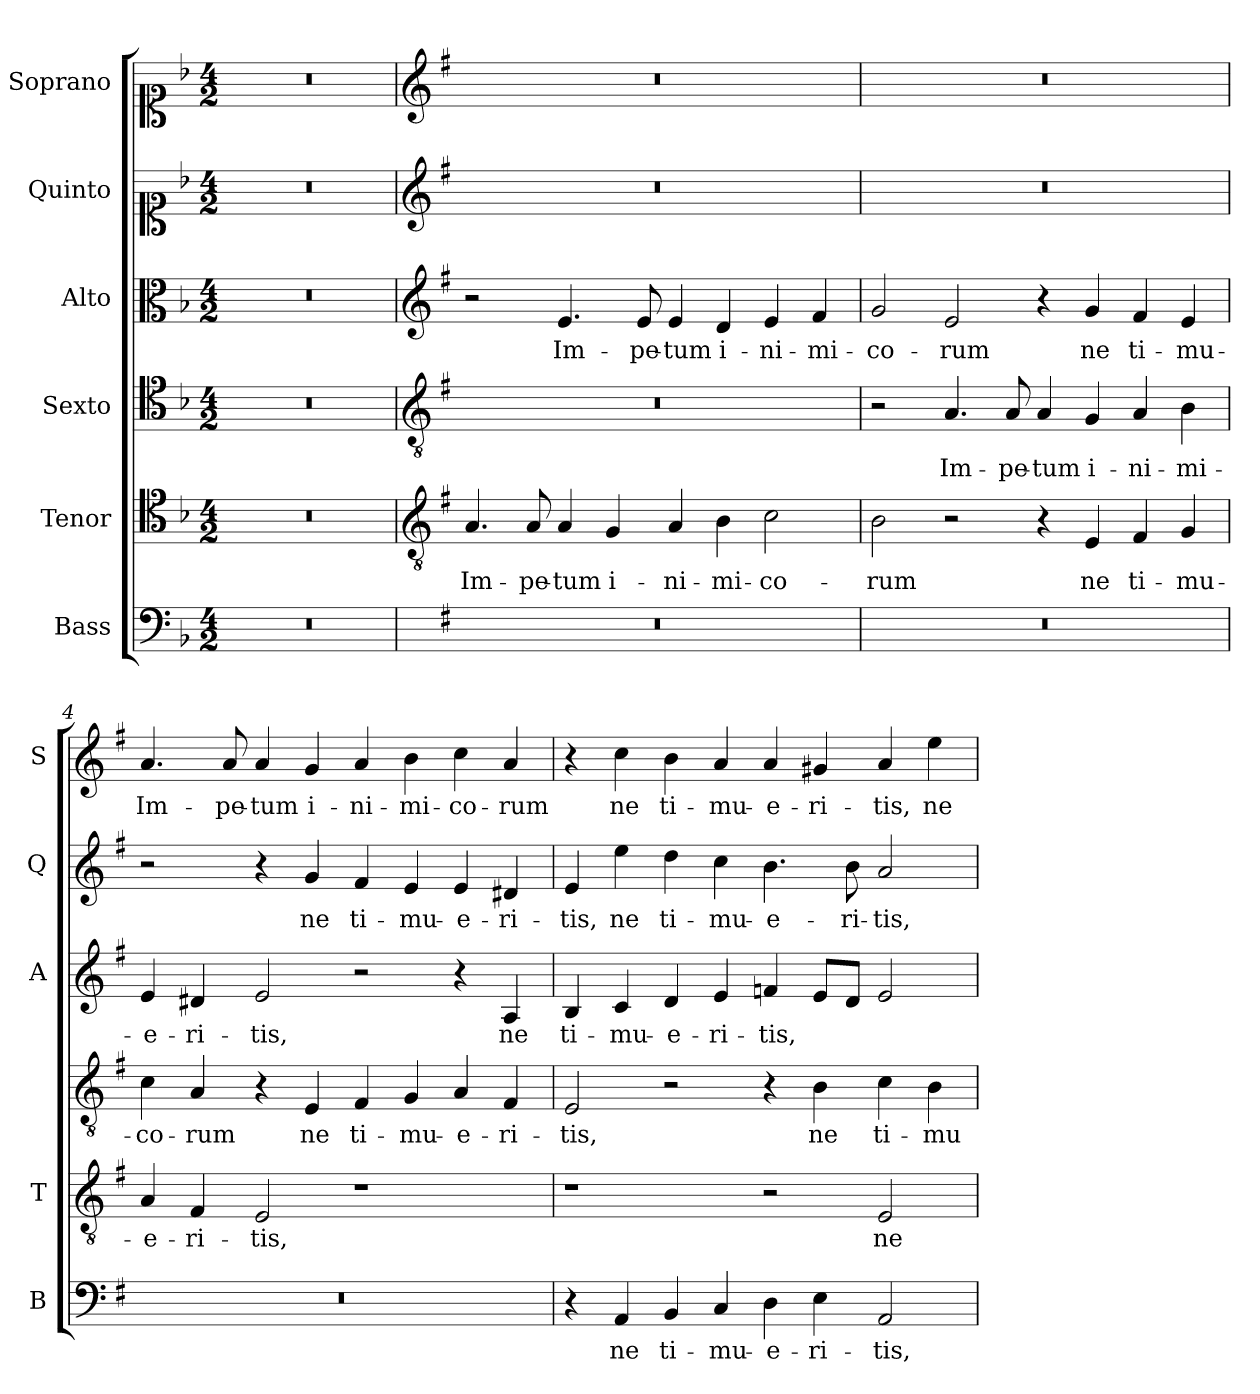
**kern	**text	**kern	**text	**kern	**text	**kern	**text	**kern	**text	**kern	**text
*part6	*part6	*part5	*part5	*part4	*part4	*part3	*part3	*part2	*part2	*part1	*part1
*staff6	*staff6	*staff5	*staff5	*staff4	*staff4	*staff3	*staff3	*staff2	*staff2	*staff1	*staff1
*I"Bass	*	*I"Tenor	*	*I"Sexto	*	*I"Alto	*	*I"Quinto	*	*I"Soprano	*
*I'B	*	*I'T	*	*	*	*I'A	*	*I'Q	*	*I'S	*
*clefF4	*	*clefC4	*	*clefC4	*	*clefC3	*	*clefC1	*	*clefC1	*
*k[b-]	*	*k[b-]	*	*k[b-]	*	*k[b-]	*	*k[b-]	*	*k[b-]	*
*F:	*	*F:	*	*F:	*	*F:	*	*F:	*	*F:	*
*M4/2	*	*M4/2	*	*M4/2	*	*M4/2	*	*M4/2	*	*M4/2	*
=1	=1	=1	=1	=1	=1	=1	=1	=1	=1	=1	=1
0r	.	0r	.	0r	.	0r	.	0r	.	0r	.
=2	=2	=2	=2	=2	=2	=2	=2	=2	=2	=2	=2
*	*	*clefGv2	*	*clefGv2	*	*clefG2	*	*clefG2	*	*clefG2	*
*k[f#]	*	*k[f#]	*	*k[f#]	*	*k[f#]	*	*k[f#]	*	*k[f#]	*
*G:	*	*G:	*	*G:	*	*G:	*	*G:	*	*G:	*
!	!	!	!LO:LY:b	!	!	!	!	!	!	!	!
0r	.	4.A/	Im-	0r	.	2r	.	0r	.	0r	.
!	!	!	!LO:LY:b	!	!	!	!	!	!	!	!
.	.	8A/	-pe-	.	.	.	.	.	.	.	.
!	!	!	!LO:LY:b	!	!	!	!LO:LY:b	!	!	!	!
.	.	4A/	-tum	.	.	4.e/	Im-	.	.	.	.
!	!	!	!LO:LY:b	!	!	!	!	!	!	!	!
.	.	4G/	i-	.	.	.	.	.	.	.	.
!	!	!	!	!	!	!	!LO:LY:b	!	!	!	!
.	.	.	.	.	.	8e/	-pe-	.	.	.	.
!	!	!	!LO:LY:b	!	!	!	!LO:LY:b	!	!	!	!
.	.	4A/	-ni-	.	.	4e/	-tum	.	.	.	.
!	!	!	!LO:LY:b	!	!	!	!LO:LY:b	!	!	!	!
.	.	4B\	-mi-	.	.	4d/	i-	.	.	.	.
!	!	!	!LO:LY:b	!	!	!	!LO:LY:b	!	!	!	!
.	.	2c\	-co-	.	.	4e/	-ni-	.	.	.	.
!	!	!	!	!	!	!	!LO:LY:b	!	!	!	!
.	.	.	.	.	.	4f#/	-mi-	.	.	.	.
=3	=3	=3	=3	=3	=3	=3	=3	=3	=3	=3	=3
!	!	!	!LO:LY:b	!	!	!	!LO:LY:b	!	!	!	!
0r	.	2B\	-rum	2r	.	2g/	-co-	0r	.	0r	.
!	!	!	!	!	!LO:LY:b	!	!LO:LY:b	!	!	!	!
.	.	2r	.	4.A/	Im-	2e/	-rum	.	.	.	.
!	!	!	!	!	!LO:LY:b	!	!	!	!	!	!
.	.	.	.	8A/	-pe-	.	.	.	.	.	.
!	!	!	!	!	!LO:LY:b	!	!	!	!	!	!
.	.	4r	.	4A/	-tum	4r	.	.	.	.	.
!	!	!	!LO:LY:b	!	!LO:LY:b	!	!LO:LY:b	!	!	!	!
.	.	4E/	ne	4G/	i-	4g/	ne	.	.	.	.
!	!	!	!LO:LY:b	!	!LO:LY:b	!	!LO:LY:b	!	!	!	!
.	.	4F#/	ti-	4A/	-ni-	4f#/	ti-	.	.	.	.
!	!	!	!LO:LY:b	!	!LO:LY:b	!	!LO:LY:b	!	!	!	!
.	.	4G/	-mu-	4B\	-mi-	4e/	-mu-	.	.	.	.
!!LO:LB:g=z
=4	=4	=4	=4	=4	=4	=4	=4	=4	=4	=4	=4
!	!	!	!LO:LY:b	!	!LO:LY:b	!	!LO:LY:b	!	!	!	!LO:LY:b
0r	.	4A/	-e-	4c\	-co-	4e/	-e-	2r	.	4.a/	Im-
!	!	!	!LO:LY:b	!	!LO:LY:b	!	!LO:LY:b	!	!	!	!
.	.	4F#/	-ri-	4A/	-rum	4d#X/	-ri-	.	.	.	.
!	!	!	!	!	!	!	!	!	!	!	!LO:LY:b
.	.	.	.	.	.	.	.	.	.	8a/	-pe-
!	!	!	!LO:LY:b	!	!	!	!LO:LY:b	!	!	!	!LO:LY:b
.	.	2E/	-tis,	4r	.	2e/	-tis,	4r	.	4a/	-tum
!	!	!	!	!	!LO:LY:b	!	!	!	!LO:LY:b	!	!LO:LY:b
.	.	.	.	4E/	ne	.	.	4g/	ne	4g/	i-
!	!	!	!	!	!LO:LY:b	!	!	!	!LO:LY:b	!	!LO:LY:b
.	.	1r	.	4F#/	ti-	2r	.	4f#/	ti-	4a/	-ni-
!	!	!	!	!	!LO:LY:b	!	!	!	!LO:LY:b	!	!LO:LY:b
.	.	.	.	4G/	-mu-	.	.	4e/	-mu-	4b\	-mi-
!	!	!	!	!	!LO:LY:b	!	!	!	!LO:LY:b	!	!LO:LY:b
.	.	.	.	4A/	-e-	4r	.	4e/	-e-	4cc\	-co-
!	!	!	!	!	!LO:LY:b	!	!LO:LY:b	!	!LO:LY:b	!	!LO:LY:b
.	.	.	.	4F#/	-ri-	4A/	ne	4d#X/	-ri-	4a/	-rum
=5	=5	=5	=5	=5	=5	=5	=5	=5	=5	=5	=5
!	!	!	!	!	!LO:LY:b	!	!LO:LY:b	!	!LO:LY:b	!	!
4r	.	1r	.	2E/	-tis,	4B/	ti-	4e/	-tis,	4r	.
!	!LO:LY:b	!	!	!	!	!	!LO:LY:b	!	!LO:LY:b	!	!LO:LY:b
4AA/	ne	.	.	.	.	4c/	-mu-	4ee\	ne	4cc\	ne
!	!LO:LY:b	!	!	!	!	!	!LO:LY:b	!	!LO:LY:b	!	!LO:LY:b
4BB/	ti-	.	.	2r	.	4d/	-e-	4dd\	ti-	4b\	ti-
!	!LO:LY:b	!	!	!	!	!	!LO:LY:b	!	!LO:LY:b	!	!LO:LY:b
4C/	-mu-	.	.	.	.	4e/	-ri-	4cc\	-mu-	4a/	-mu-
!	!LO:LY:b	!	!	!	!	!	!LO:LY:b	!	!LO:LY:b	!	!LO:LY:b
4D\	-e-	2r	.	4r	.	4fn/	-tis,	4.b\	-e-	4a/	-e-
!	!LO:LY:b	!	!	!	!LO:LY:b	!	!	!	!	!	!LO:LY:b
4E\	-ri-	.	.	4B\	ne	8e/L	.	.	.	4g#X/	-ri-
!	!	!	!	!	!	!	!	!	!LO:LY:b	!	!
.	.	.	.	.	.	8d/J	.	8b\	-ri-	.	.
!	!LO:LY:b	!	!LO:LY:b	!	!LO:LY:b	!	!	!	!LO:LY:b	!	!LO:LY:b
2AA/	-tis,	2E/	ne	4c\	ti-	2e/	.	2a/	-tis,	4a/	-tis,
!	!	!	!	!	!LO:LY:b	!	!	!	!	!	!LO:LY:b
.	.	.	.	4B\	-mu-	.	.	.	.	4ee\	ne
=	=	=	=	=	=	=	=	=	=	=	=
*-	*-	*-	*-	*-	*-	*-	*-	*-	*-	*-	*-
